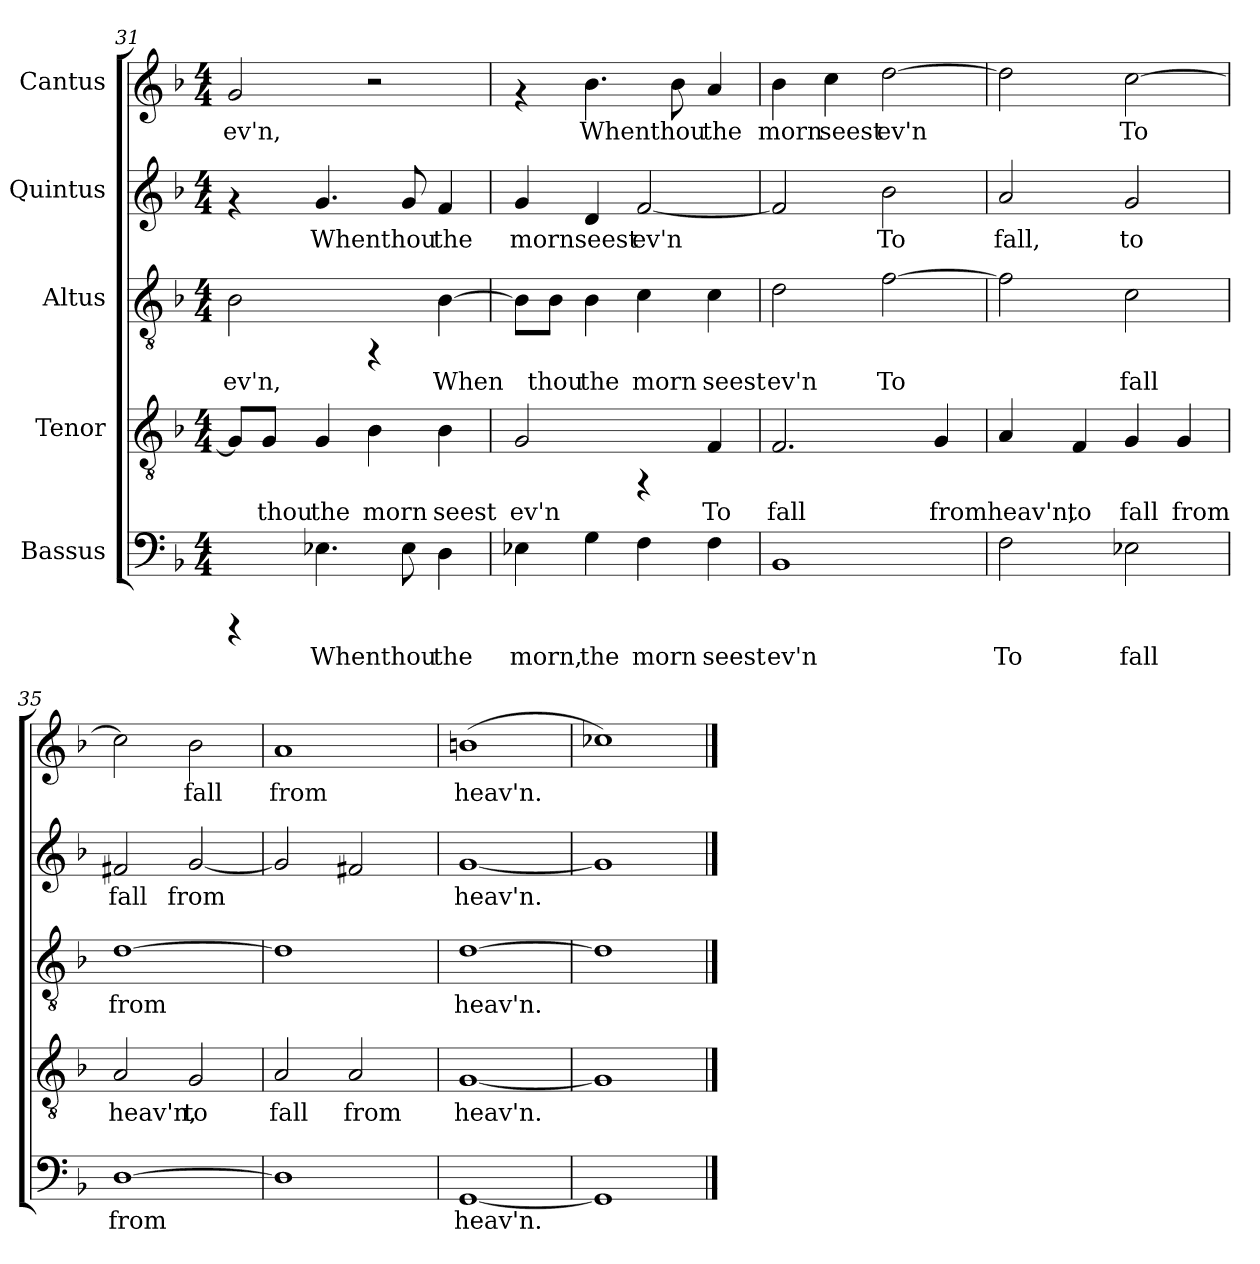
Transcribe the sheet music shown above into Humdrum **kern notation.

**kern	**text	**kern	**text	**kern	**text	**kern	**text	**kern	**text
*part5	*part5	*part4	*part4	*part3	*part3	*part2	*part2	*part1	*part1
*staff5	*staff5	*staff4	*staff4	*staff3	*staff3	*staff2	*staff2	*staff1	*staff1
*I"Bassus	*	*I"Tenor	*	*I"Altus	*	*I"Quintus	*	*I"Cantus	*
*clefF4	*	*clefGv2	*	*clefGv2	*	*clefG2	*	*clefG2	*
*k[b-]	*	*k[b-]	*	*k[b-]	*	*k[b-]	*	*k[b-]	*
*F:	*	*F:	*	*F:	*	*F:	*	*F:	*
*M4/4	*	*M4/4	*	*M4/4	*	*M4/4	*	*M4/4	*
=31	=31	=31	=31	=31	=31	=31	=31	=31	=31
!	!	!	!LO:LY:b:cj	!	!LO:LY:b:cj	!	!	!	!LO:LY:b:cj
4rCCC	.	8G/L]	.	2B-\	ev'n,	4rf	.	2g/	ev'n,
!	!	!	!LO:LY:b:cj	!	!	!	!	!	!
.	.	8G/J	thou	.	.	.	.	.	.
!	!LO:LY:b:cj	!	!LO:LY:b:cj	!	!	!	!LO:LY:b:cj	!	!
4.E-X\	When	4G/	the	.	.	4.g/	When	.	.
!	!	!	!LO:LY:b:cj	!	!	!	!	!	!
.	.	4B-\	morn	4rFF	.	.	.	2r	.
!	!LO:LY:b:cj	!	!	!	!	!	!LO:LY:b:cj	!	!
8E-\	thou	.	.	.	.	8g/	thou	.	.
!	!LO:LY:b:cj	!	!LO:LY:b:cj	!	!LO:LY:b:cj	!	!LO:LY:b:cj	!	!
4D\	the	4B-\	seest	[>4B-\	When	4f/	the	.	.
!!LO:LB:g=z
=32	=32	=32	=32	=32	=32	=32	=32	=32	=32
!	!LO:LY:b:cj	!	!LO:LY:b:cj	!	!LO:LY:b:cj	!	!LO:LY:b:cj	!	!
4E-X\	morn,	2G/	ev'n	8B-\L]	.	4g/	morn	4rf	.
!	!	!	!	!	!LO:LY:b:cj	!	!	!	!
.	.	.	.	8B-\J	thou	.	.	.	.
!	!LO:LY:b:cj	!	!	!	!LO:LY:b:cj	!	!LO:LY:b:cj	!	!LO:LY:b:cj
4G\	the	.	.	4B-\	the	4d/	seest	4.b-\	When
!	!LO:LY:b:cj	!	!	!	!LO:LY:b:cj	!	!LO:LY:b:cj	!	!
4F\	morn	4rFF	.	4c\	morn	[<2f/	ev'n	.	.
!	!	!	!	!	!	!	!	!	!LO:LY:b:cj
.	.	.	.	.	.	.	.	8b-\	thou
!	!LO:LY:b:cj	!	!LO:LY:b:cj	!	!LO:LY:b:cj	!	!	!	!LO:LY:b:cj
4F\	seest	4F/	To	4c\	seest	.	.	4a/	the
=33	=33	=33	=33	=33	=33	=33	=33	=33	=33
!	!LO:LY:b:cj	!	!LO:LY:b:cj	!	!LO:LY:b:cj	!	!LO:LY:b:cj	!	!LO:LY:b:cj
1BB-	ev'n	2.F/	fall	2d\	ev'n	2f/]	.	4b-\	morn
!	!	!	!	!	!	!	!	!	!LO:LY:b:cj
.	.	.	.	.	.	.	.	4cc\	seest
!	!	!	!	!	!LO:LY:b:cj	!	!LO:LY:b:cj	!	!LO:LY:b:cj
.	.	.	.	[>2f\	To	2b-\	To	[>2dd\	ev'n
!	!	!	!LO:LY:b:cj	!	!	!	!	!	!
.	.	4G/	from	.	.	.	.	.	.
=34	=34	=34	=34	=34	=34	=34	=34	=34	=34
!	!LO:LY:b:cj	!	!LO:LY:b:cj	!	!LO:LY:b:cj	!	!LO:LY:b:cj	!	!LO:LY:b:cj
2F\	To	4A/	heav'n,	2f\]	.	2a/	fall,	2dd\]	.
!	!	!	!LO:LY:b:cj	!	!	!	!	!	!
.	.	4F/	to	.	.	.	.	.	.
!	!LO:LY:b:cj	!	!LO:LY:b:cj	!	!LO:LY:b:cj	!	!LO:LY:b:cj	!	!LO:LY:b:cj
2E-X\	fall	4G/	fall	2c\	fall	2g/	to	[>2cc\	To
!	!	!	!LO:LY:b:cj	!	!	!	!	!	!
.	.	4G/	from	.	.	.	.	.	.
=35	=35	=35	=35	=35	=35	=35	=35	=35	=35
!	!LO:LY:b:cj	!	!LO:LY:b:cj	!	!LO:LY:b:cj	!	!LO:LY:b:cj	!	!LO:LY:b:cj
[>1D	from	2A/	heav'n,	[>1d	from	2f#X/	fall	2cc\]	.
!	!	!	!LO:LY:b:cj	!	!	!	!LO:LY:b:cj	!	!LO:LY:b:cj
.	.	2G/	to	.	.	[<2g/	from	2b-\	fall
=36	=36	=36	=36	=36	=36	=36	=36	=36	=36
!	!	!	!LO:LY:b:cj	!	!	!	!	!	!LO:LY:b:cj
1D]	.	2A/	fall	1d]	.	2g/]	.	1a	from
!	!	!	!LO:LY:b:cj	!	!	!	!	!	!
.	.	2A/	from	.	.	2f#X/	.	.	.
!!LO:PB:g=z
=37	=37	=37	=37	=37	=37	=37	=37	=37	=37
!	!LO:LY:b:cj	!	!LO:LY:b:cj	!	!LO:LY:b:cj	!	!LO:LY:b:cj	!	!LO:LY:b:cj
[<1GG	heav'n.	[<1G	heav'n.	[>1d	heav'n.	[<1g	heav'n.	[>1bn	heav'n.
=38	=38	=38	=38	=38	=38	=38	=38	=38	=38
1GG]	.	1G]	.	1d]	.	1g]	.	1cc-X]	.
==	==	==	==	==	==	==	==	==	==
*-	*-	*-	*-	*-	*-	*-	*-	*-	*-
